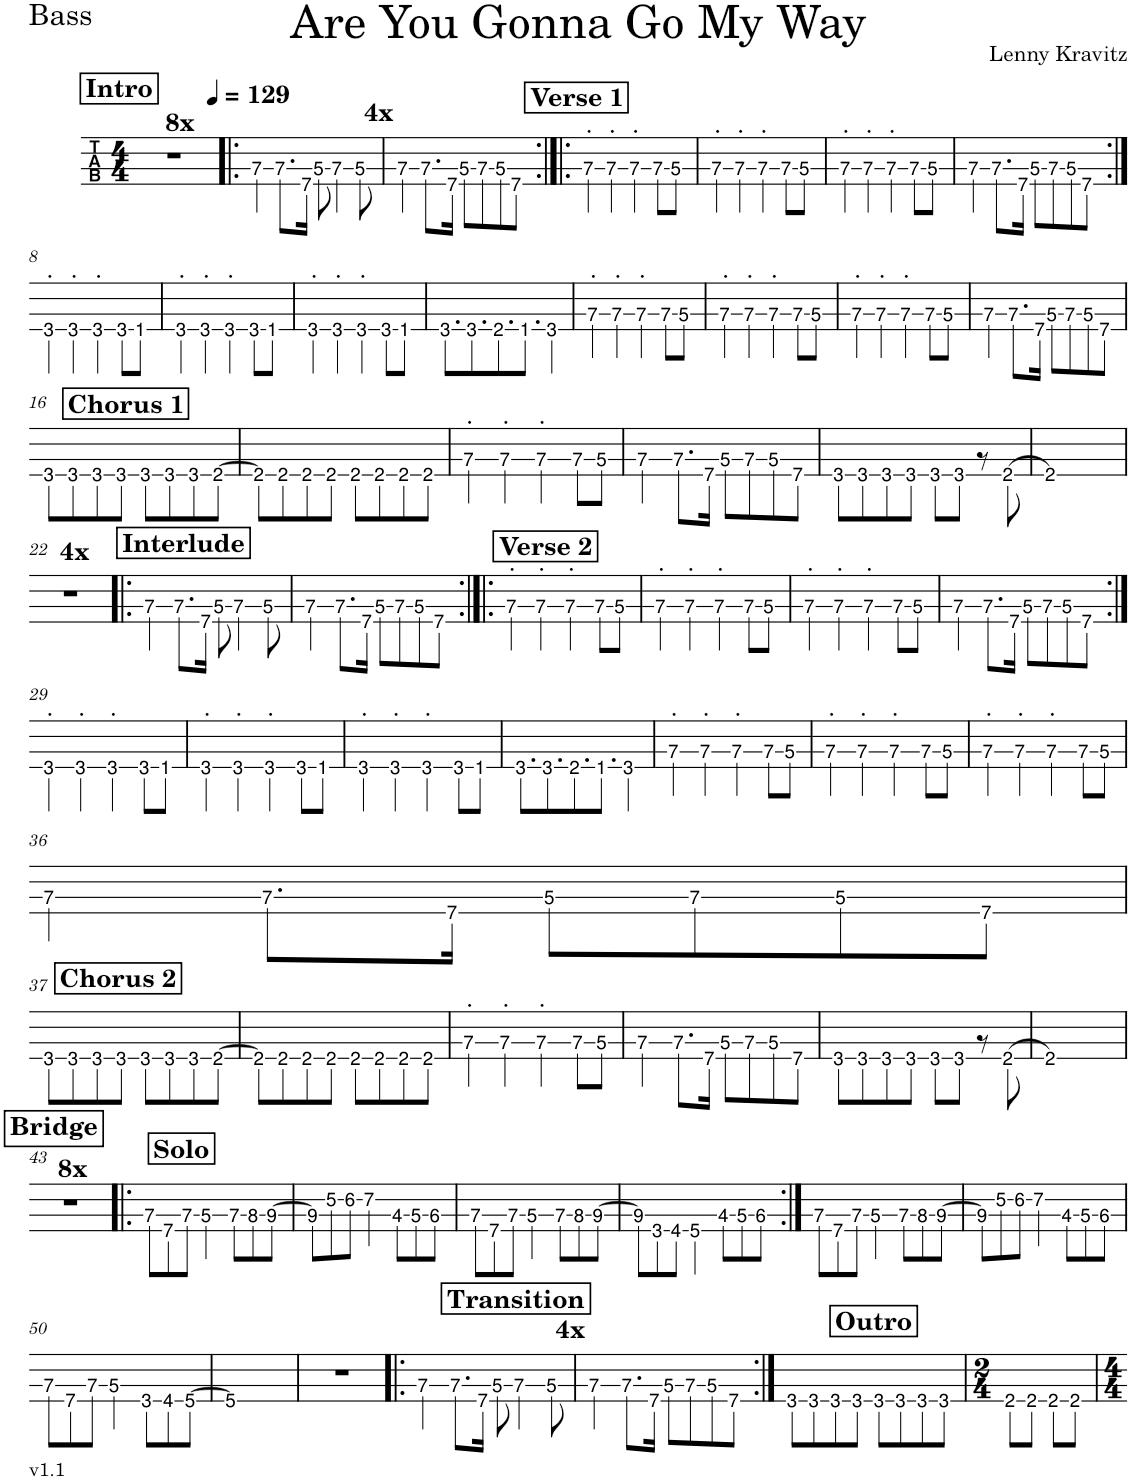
**kern
*part1
*staff1
*I"Electric Bass
*I'El. B.
*stria4
*
*Trd7c12
*k[]
*M4/4
!!LO:REH:place=s1:a:B:cj:fs=12:t=Intro
=1
*^
*	*^
1r	4ryy	2..ryy
!	!LO:TX:a:B:t=8x	!
.	2.ryy	.
*MM129	*	*
.	.	8ryy
*v	*v	*v
=2!|:
4E\
8.E\L
16BB\Jk
8D\
4E\
!LO:TX:a:B:t=4x
8D\
=3
4E\
8.E\L
16BB\Jk
8D\L
8E\
8D\
8BB\J
!!LO:REH:place=s1:a:B:cj:fs=12:t=Verse 1
=4:|!|:
4E'\
4E'\
4E'\
8E\L
8D\J
=5
4E'\
4E'\
4E'\
8E\L
8D\J
=6
4E'\
4E'\
4E'\
8E\L
8D\J
=7
4E\
8.E\L
16BB\Jk
8D\L
8E\
8D\
8BB\J
!!LO:LB:g=z
=8:|!
4GG'\
4GG'\
4GG'\
8GG\L
8FF\J
=9
4GG'\
4GG'\
4GG'\
8GG\L
8FF\J
=10
4GG'\
4GG'\
4GG'\
8GG\L
8FF\J
=11
8.GG\L
8.GG\
8.FF#\
8.FF\J
4GG\
=12
4E'\
4E'\
4E'\
8E\L
8D\J
=13
4E'\
4E'\
4E'\
8E\L
8D\J
=14
4E'\
4E'\
4E'\
8E\L
8D\J
=15
4E\
8.E\L
16BB\Jk
8D\L
8E\
8D\
8BB\J
!!LO:LB:g=z
!!LO:REH:place=s1:a:B:cj:fs=12:t=Chorus 1
=16
8GG\L
8GG\
8GG\
8GG\J
8GG\L
8GG\
8GG\
[8FF#\J
=17
8FF#\L]
8FF#\
8FF#\
8FF#\J
8FF#\L
8FF#\
8FF#\
8FF#\J
=18
4E'\
4E'\
4E'\
8E\L
8D\J
=19
4E\
8.E\L
16BB\Jk
8D\L
8E\
8D\
8BB\J
=20
8GG\L
8GG\
8GG\
8GG\J
8GG\L
8GG\J
8r
[8FF#\
=21
1FF#]
!!LO:LB:g=z
!!LO:REH:place=s1:a:B:cj:fs=12:t=Interlude
=22
*^
1r	4ryy
!	!LO:TX:a:B:t=4x
.	2.ryy
*v	*v
=23!|:
4E\
8.E\L
16BB\Jk
8D\
4E\
8D\
=24
4E\
8.E\L
16BB\Jk
8D\L
8E\
8D\
8BB\J
!!LO:REH:place=s1:a:B:cj:fs=12:t=Verse 2
=25:|!|:
4E'\
4E'\
4E'\
8E\L
8D\J
=26
4E'\
4E'\
4E'\
8E\L
8D\J
=27
4E'\
4E'\
4E'\
8E\L
8D\J
=28
4E\
8.E\L
16BB\Jk
8D\L
8E\
8D\
8BB\J
!!LO:LB:g=z
=29:|!
4GG'\
4GG'\
4GG'\
8GG\L
8FF\J
=30
4GG'\
4GG'\
4GG'\
8GG\L
8FF\J
=31
4GG'\
4GG'\
4GG'\
8GG\L
8FF\J
=32
8.GG\L
8.GG\
8.FF#\
8.FF\J
4GG\
=33
4E'\
4E'\
4E'\
8E\L
8D\J
=34
4E'\
4E'\
4E'\
8E\L
8D\J
=35
4E'\
4E'\
4E'\
8E\L
8D\J
!!LO:LB:g=z
=36
4E\
8.E\L
16BB\Jk
8D\L
8E\
8D\
8BB\J
!!LO:LB:g=z
!!LO:REH:place=s1:a:B:cj:fs=12:t=Chorus 2
=37
8GG\L
8GG\
8GG\
8GG\J
8GG\L
8GG\
8GG\
[8FF#\J
=38
8FF#\L]
8FF#\
8FF#\
8FF#\J
8FF#\L
8FF#\
8FF#\
8FF#\J
=39
4E'\
4E'\
4E'\
8E\L
8D\J
=40
4E\
8.E\L
16BB\Jk
8D\L
8E\
8D\
8BB\J
=41
8GG\L
8GG\
8GG\
8GG\J
8GG\L
8GG\J
8r
[8FF#\
=42
1FF#]
!!LO:LB:g=z
!!LO:REH:place=s1:a:B:cj:fs=12:t=Bridge
=43
*^
1r	4ryy
!	!LO:TX:a:B:t=8x
.	2.ryy
*v	*v
!!LO:REH:place=s1:a:B:cj:fs=12:t=Solo
=44!|:
8E\L
8BB\
8E\J
4D\
8E\L
8F\
[8G-\J
=45
8G-\L]
8G\
8G#\J
4A\
8C#\L
8D\
8E-\J
=46
8E\L
8BB\
8E\J
4D\
8E\L
8F\
[8F#\J
=47
8F#\L]
8GG\
8AA-\J
4AA\
8C#\L
8D\
8E-\J
=48:|!
8E\L
8BB\
8E\J
4D\
8E\L
8F\
[8G-\J
=49
8G-\L]
8G\
8G#\J
4A\
8C#\L
8D\
8E-\J
!!LO:LB:g=z
=50
8E\L
8BB\
8E\J
4D\
8GG\L
8AA-\
[8AA\J
=51
1AA]
=52
1r
!!LO:REH:place=s1:a:B:cj:fs=12:t=Transition
=53!|:
4E\
8.E\L
16BB\Jk
8D\
4E\
!LO:TX:a:B:t=4x
8D\
=54
4E\
8.E\L
16BB\Jk
8D\L
8E\
8D\
8BB\J
!!LO:REH:place=s1:a:B:cj:fs=12:t=Outro
=55:|!
8GG\L
8GG\
8GG\
8GG\J
8GG\L
8GG\
8GG\
8GG\J
=56
*M2/4
8FF#\L
8FF#\J
8FF#\L
8FF#\J
=
*-
